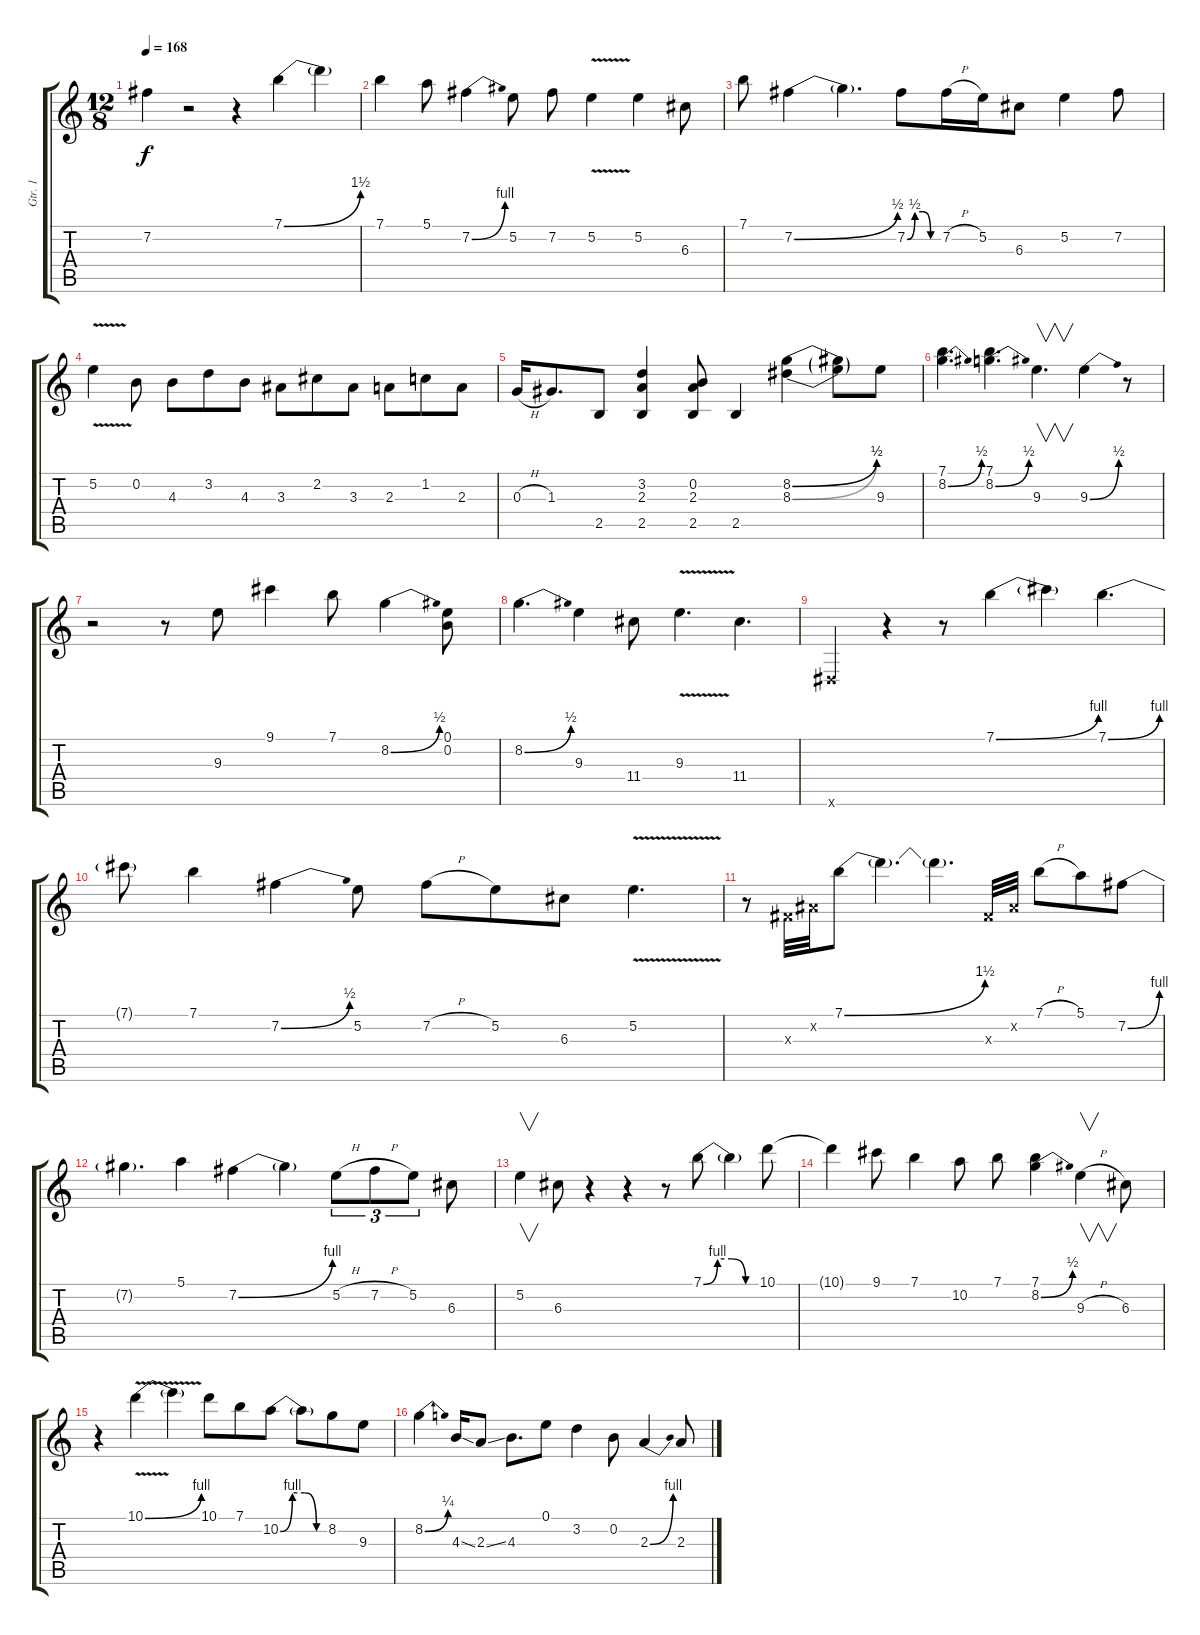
\track ("Gtr. 1" "Gtr. 1") {instrument overdrivenguitar}
\staff {score tabs}
\tuning (E4 B3 G3 D3 A2 E2) {hide}
\ts (12 8)
\tempo 168
\clef g2
\ks c
7.2.4{dy f} r.2 r.4 7.1{be (bend 0 0 60 6)}.4 7.1{t}.4 |
7.1.4 5.1.8 7.2{be (bend 0 0 60 4)}.4 5.2.8 7.2.8 5.2{v}.4 5.2.4 6.3.8 |
7.1.8 7.2{be (bend 0 0 60 2)}.4 7.2{t}.4{d} 7.2{be (custom 0 0 15 2 30 2 45 0 60 0)}.8 7.2{h}.16 5.2.16 6.3.8 5.2.4 7.2.8 |
5.2{v}.4 0.2.8 4.3.8 3.2.8 4.3.8 3.3.8 2.2.8 3.3.8 2.3.8 1.2.8 2.3.8 |
0.3{h}.16 1.3.8{d} 2.5.8 (3.2 2.3 2.5).4 (0.2 2.3 2.5).8 2.5.4 (8.2{be (bend 0 0 60 2)} 8.3{be (bend 0 0 60 2)}).4 (8.2{t} 8.3{t}).8 9.3.8 |
(7.1 8.2{be (bend 0 0 60 2)}).4{d} (7.1 8.2{be (bend 0 0 60 2)}).4{d} 9.3.4{v d} 9.3{be (bend 0 0 60 2)}.4 r.8 |
r.2 r.8 9.3.8 9.1.4 7.1.8 8.2{be (bend 0 0 60 2)}.4 (0.1 0.2).8 |
8.2{be (bend 0 0 60 2)}.4{d} 9.3.4 11.4.8 9.3{v}.4{d} 11.4.4{d} |
-1.6{x}.4 r.4 r.8 7.1{be (bend 0 0 60 4)}.4 7.1{t}.4 7.1{be (bend 0 0 60 4)}.4{d} |
7.1{t}.8 7.1.4 7.2{be (bend 0 0 60 2)}.4 5.2.8 7.2{h}.8 5.2.8 6.3.8 5.2{v}.4{d} |
r.8 -1.3{x}.32 -1.2{x}.32 7.1{be (bend 0 0 60 6)}.8 7.1{t}.4{d} 7.1{t}.4{d} -1.3{x}.32 -1.2{x}.32 7.1{h}.8 5.1.8 7.2{be (bend 0 0 60 4)}.8 |
7.2{t}.4{d} 5.1.4 7.2{be (bend 0 0 60 4)}.4 7.2{t}.4 5.2{h}.8{tu (3 2)} 7.2{h}.8{tu (3 2)} 5.2.8{tu (3 2)} 6.3.8 |
5.2.4{v} 6.3.8 r.4 r.4 r.8 7.1{be (custom 0 0 15 4 30 4 45 0 60 0)}.8 7.1{t}.4 10.1.8 |
10.1{t}.4 9.1.8 7.1.4 10.2.8 7.1.8 (7.1 8.2{be (bend 0 0 60 2)}).4 9.3{h}.4{v} 6.3.8 |
r.4 10.1{be (bend 0 0 60 4) v}.4 10.1{t}.4 10.1.8 7.1.8 10.2{be (custom 0 0 15 4 30 4 45 0 60 0)}.8 10.2{t}.8 8.2.8 9.3.8 |
8.2{be (bend 0 0 60 1)}.4 4.3{ss}.16 2.3{ss}.8 4.3.8{d} 0.1.8 3.2.4 0.2.8 2.3{be (bend 0 0 60 4)}.4 2.3.8
